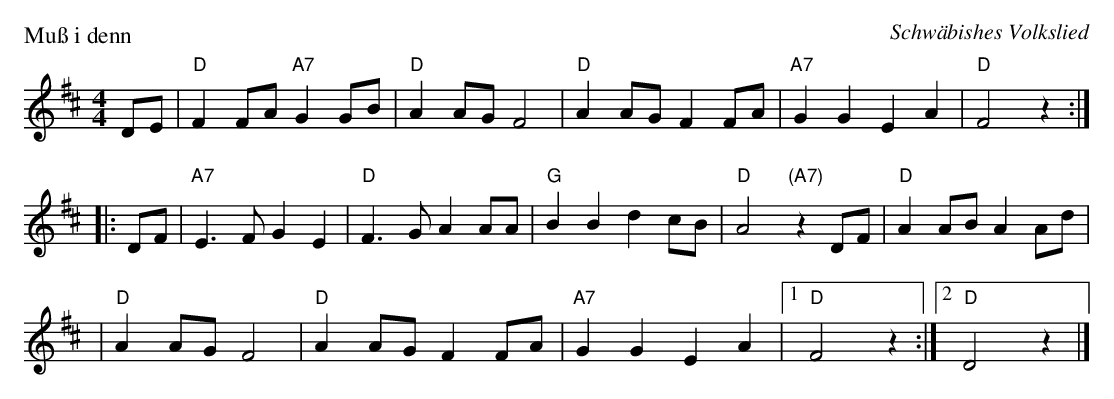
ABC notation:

X:1
P: Mu\ss i denn
O: Schw\"abishes Volkslied
M: 4/4
L: 1/8
K: D
DE \
| "D"F2FA "A7"G2GB | "D"A2AG F4 | "D"A2AG F2FA | "A7"G2G2 E2A2 | "D"F4 z2 :|
|: DF \
| "A7"E3F G2E2 | "D"F3G A2AA | "G"B2B2 d2cB | "D"A4 "(A7)"z2DF | "D"A2AB A2Ad |
| "D"A2AG F4 | "D"A2AG F2FA | "A7"G2G2 E2A2 |1 "D"F4 z2 :|2 "D"D4 z2 |]
